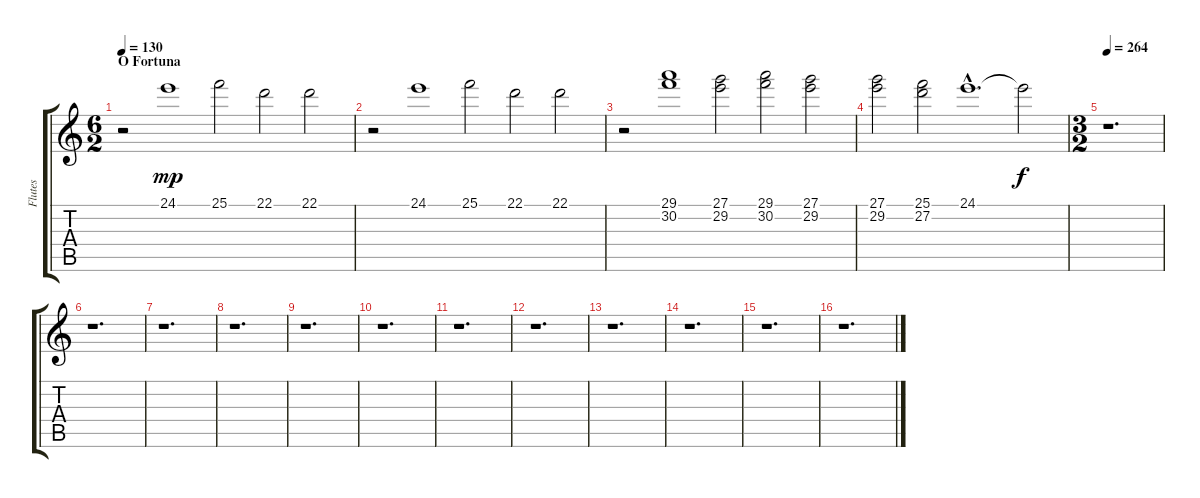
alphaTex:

\track ("Flutes" "Flutes") {instrument flute}
\staff {score tabs}
\tuning (E4 B3 G3 D3 A2 E2) {hide}
\ts (6 2)
\section ("" "O Fortuna")
\tempo 130
\clef g2
\ks c
r.2{dy mp instrument flute} 24.1.1 25.1.2 22.1.2 22.1.2 |
r.2 24.1.1 25.1.2 22.1.2 22.1.2 |
r.2 (29.1 30.2).1 (27.1 29.2).2 (29.1 30.2).2 (27.1 29.2).2 |
(27.1 29.2).2 (25.1 27.2).2 24.1{hac}.1{d} 24.1{t}.2{dy f} |
\ts (3 2)
\tempo 264
r.1{d} |
r.1{d} |
r.1{d} |
r.1{d} |
r.1{d} |
r.1{d} |
r.1{d} |
r.1{d} |
r.1{d} |
r.1{d} |
r.1{d} |
r.1{d}
